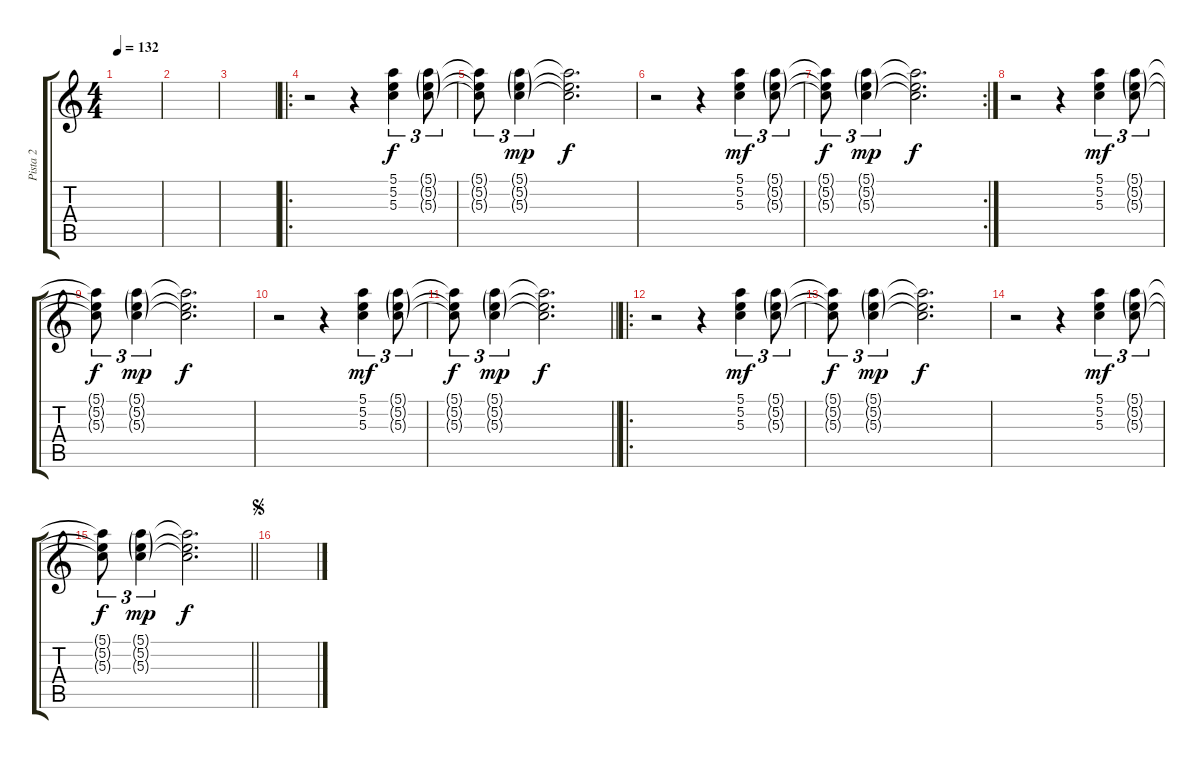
\track ("Pista 2" "Pista 2") {instrument electricguitarclean}
\staff {score tabs}
\tuning (E4 B3 G3 D3 A2 E2) {hide}
\ts (4 4)
\tempo 132
\clef g2
\ks c
|
|
|
\ro
r.2 r.4 (5.1 5.2 5.3).4{tu (3 2)} (5.1{g} 5.2{g} 5.3{g}).8{tu (3 2)} |
(5.1{t} 5.2{t} 5.3{t}).8{tu (3 2) dy f} (5.1{g} 5.2{g} 5.3{g}).4{tu (3 2) dy mp} (5.1{t} 5.2{t} 5.3{t}).2{d dy f} |
r.2 r.4 (5.1 5.2 5.3).4{tu (3 2) dy mf} (5.1{g} 5.2{g} 5.3{g}).8{tu (3 2)} |
\rc 2
(5.1{t} 5.2{t} 5.3{t}).8{tu (3 2) dy f} (5.1{g} 5.2{g} 5.3{g}).4{tu (3 2) dy mp} (5.1{t} 5.2{t} 5.3{t}).2{d dy f} |
r.2 r.4 (5.1 5.2 5.3).4{tu (3 2) dy mf} (5.1{g} 5.2{g} 5.3{g}).8{tu (3 2)} |
(5.1{t} 5.2{t} 5.3{t}).8{tu (3 2) dy f} (5.1{g} 5.2{g} 5.3{g}).4{tu (3 2) dy mp} (5.1{t} 5.2{t} 5.3{t}).2{d dy f} |
r.2 r.4 (5.1 5.2 5.3).4{tu (3 2) dy mf} (5.1{g} 5.2{g} 5.3{g}).8{tu (3 2)} |
\barLineRight lightlight
(5.1{t} 5.2{t} 5.3{t}).8{tu (3 2) dy f} (5.1{g} 5.2{g} 5.3{g}).4{tu (3 2) dy mp} (5.1{t} 5.2{t} 5.3{t}).2{d dy f} |
\ro
r.2 r.4 (5.1 5.2 5.3).4{tu (3 2) dy mf} (5.1{g} 5.2{g} 5.3{g}).8{tu (3 2)} |
(5.1{t} 5.2{t} 5.3{t}).8{tu (3 2) dy f} (5.1{g} 5.2{g} 5.3{g}).4{tu (3 2) dy mp} (5.1{t} 5.2{t} 5.3{t}).2{d dy f} |
r.2 r.4 (5.1 5.2 5.3).4{tu (3 2) dy mf} (5.1{g} 5.2{g} 5.3{g}).8{tu (3 2)} |
\barLineRight lightlight
(5.1{t} 5.2{t} 5.3{t}).8{tu (3 2) dy f} (5.1{g} 5.2{g} 5.3{g}).4{tu (3 2) dy mp} (5.1{t} 5.2{t} 5.3{t}).2{d dy f} |
\jump segno
